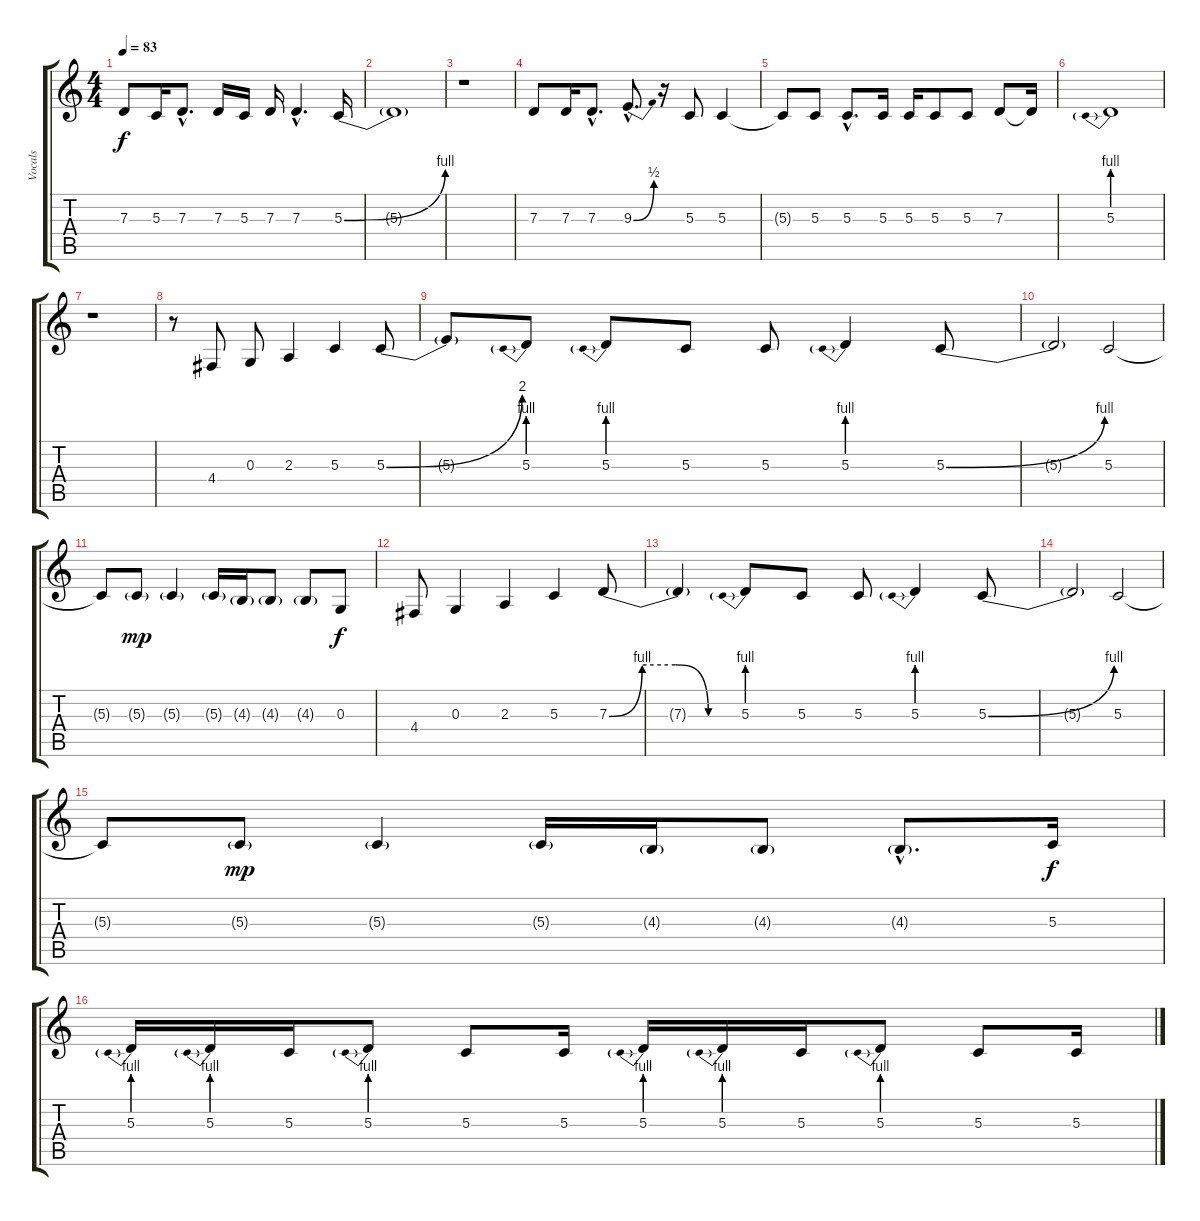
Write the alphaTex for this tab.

\track ("Vocals" "Vocals") {instrument lead8bassandlead}
\staff {score tabs}
\tuning (E4 B3 G3 D3 A2 E2) {hide}
\ts (4 4)
\tempo 83
\clef g2
\ks c
7.3.8{dy f} 5.3.16 7.3{hac}.8{d} 7.3.16 5.3.16 7.3.16 7.3{hac}.4{d} 5.3{be (bend 0 0 60 4)}.16 |
5.3{t}.1 |
r.1 |
7.3.8 7.3.16 7.3{hac}.8{d} 9.3{be (bend 0 0 60 2) hac}.8{d} r.16 5.3.8 5.3.4 |
5.3{t}.8 5.3.8 5.3{hac}.8{d} 5.3.16 5.3.16 5.3.8 5.3.8 7.3.8 7.3{t}.16 |
5.3{be (prebend 0 4 60 4)}.1 |
r.1 |
r.8 4.4.8 0.3.8 2.3.4 5.3.4 5.3{be (bend 0 0 60 8)}.8 |
5.3{t}.8 5.3{be (prebend 0 4 60 4)}.8 5.3{be (prebend 0 4 60 4)}.8 5.3.8 5.3.8 5.3{be (prebend 0 4 60 4)}.4 5.3{be (bend 0 0 60 4)}.8 |
5.3{t}.2 5.3.2 |
5.3{t}.8 5.3{g}.8{dy mp} 5.3{g}.4 5.3{g}.16 4.3{g}.16 4.3{g}.8 4.3{g}.8 0.3.8{dy f} |
4.4.8 0.3.4 2.3.4 5.3.4 7.3{be (custom 0 0 15 4 30 4 45 0 60 0)}.8 |
7.3{t}.4 5.3{be (prebend 0 4 60 4)}.8 5.3.8 5.3.8 5.3{be (prebend 0 4 60 4)}.4 5.3{be (bend 0 0 60 4)}.8 |
5.3{t}.2 5.3.2 |
5.3{t}.8 5.3{g}.8{dy mp} 5.3{g}.4 5.3{g}.16 4.3{g}.16 4.3{g}.8 4.3{g hac}.8{d} 5.3.16{dy f} |
5.3{be (prebend 0 4 60 4)}.16 5.3{be (prebend 0 4 60 4)}.16 5.3.16 5.3{be (prebend 0 4 60 4)}.8 5.3.8 5.3.16 5.3{be (prebend 0 4 60 4)}.16 5.3{be (prebend 0 4 60 4)}.16 5.3.16 5.3{be (prebend 0 4 60 4)}.8 5.3.8 5.3.16
